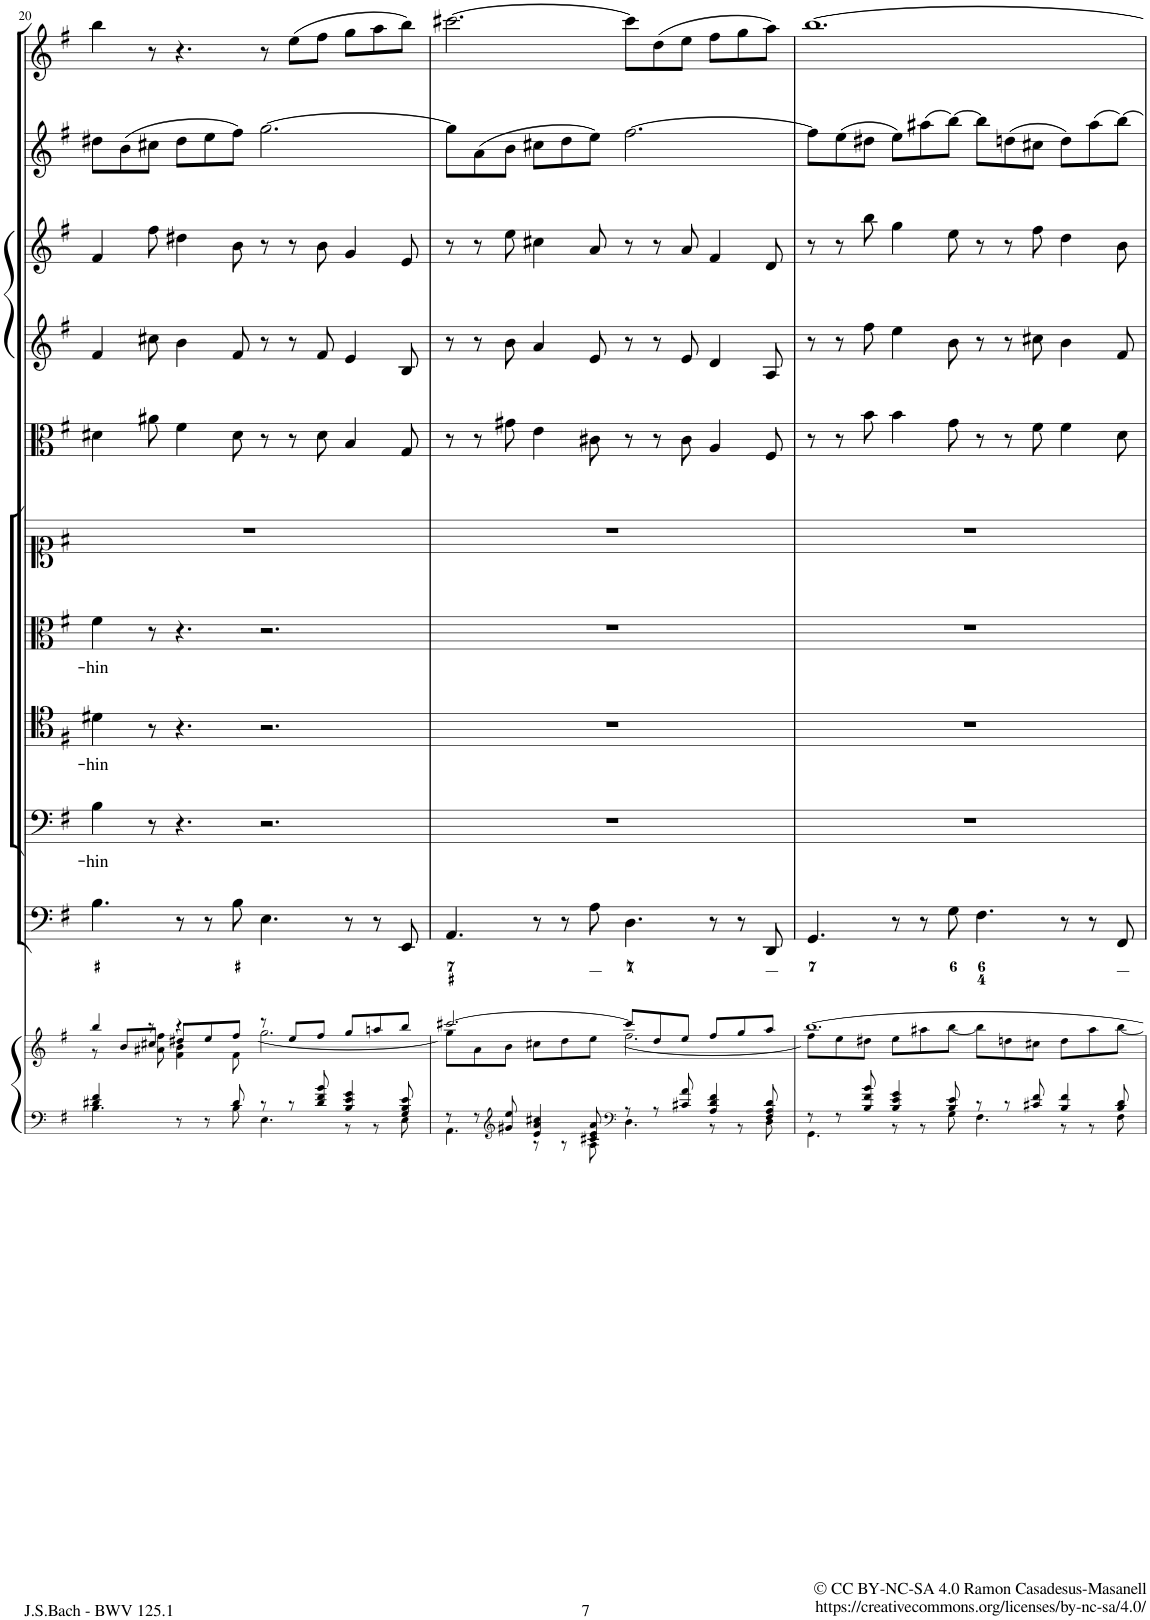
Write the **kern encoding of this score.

**kern	**kern	**kern	**kern	**text	**kern	**text	**kern	**text	**kern	**kern	**kern	**kern	**kern	**kern
*part11	*part11	*part10	*part9	*part9	*part8	*part8	*part7	*part7	*part6	*part5	*part4	*part3	*part2	*part1
*staff12	*staff11	*staff10	*staff9	*staff9	*staff8	*staff8	*staff7	*staff7	*staff6	*staff5	*staff4	*staff3	*staff2	*staff1
*I"Piano reduction	*	*I"Continuo	*I"Basso	*	*I"Tenore	*	*I"Alto	*	*I"Soprano Corno col Soprano	*I"Viola	*I"Violino II	*I"Violino I	*I"Oboe	*I"Flauto traverso
*I'Pno	*	*	*	*	*	*	*	*	*	*I'Vla	*I'Vln	*I'Vln	*I'Ob	*I'Fl
!!LO:PB:g=z
*clefF4	*clefG2	*clefF4	*clefF4	*	*clefC4	*	*clefC3	*	*clefC1	*clefC3	*clefG2	*clefG2	*clefG2	*clefG2
*k[f#]	*k[f#]	*k[f#]	*k[f#]	*	*k[f#]	*	*k[f#]	*	*k[f#]	*k[f#]	*k[f#]	*k[f#]	*k[f#]	*k[f#]
*M12/8	*M12/8	*M12/8	*M12/8	*	*M12/8	*	*M12/8	*	*M12/8	*M12/8	*M12/8	*M12/8	*M12/8	*M12/8
=20	=20	=20	=20	=20	=20	=20	=20	=20	=20	=20	=20	=20	=20	=20
*^	*^	*	*	*	*	*	*	*	*	*	*	*	*	*
*	*	*	*^	*	*	*	*	*	*	*	*	*	*	*	*	*
!	!	!	!	!	!	!	!LO:LY:b	!	!LO:LY:b	!	!LO:LY:b	!	!	!	!	!	!
4d#X/ 4f#/	4.B\	4bb/	8r	8ryy	4.B\	4B\	-hin	4d#X\	-hin	4f#\	-hin	1.r	4d#X\	4f#/	4f#/	8dd#X\L	4bb\
.	.	.	8b/L	8ryy	.	.	.	.	.	.	.	.	.	.	.	(8b\	.
8ryy	.	8r	8cc#X/J	8a#X\ 8ff#\	.	8r	.	8r	.	8r	.	.	8a#X\	8cc#X\	8ff#\	8cc#X\J	8r
8r	8ryy	4.r	8dd#X/L	4f#\ 4b\	8r	4.r	.	4.r	.	4.r	.	.	4f#\	4b\	4dd#X\	8dd#\L	4.r
8r	8ryy	.	8ee/	.	8r	.	.	.	.	.	.	.	.	.	.	8ee\	.
8d#/	8B\	.	8ff#/J	8f#\	8B\	.	.	.	.	.	.	.	8d#\	8f#/	8b\	8ff#\J)	.
8r	4.E\	8r	[2.gg\	2.ryy	4.E\	2.r	.	2.r	.	2.r	.	.	8r	8r	8r	[2.gg\	8r
8r	.	8ee/L	.	.	.	.	.	.	.	.	.	.	8r	8r	8r	.	(8ee\L
8d#/ 8f#/ 8b/	.	8ff#/J	.	.	.	.	.	.	.	.	.	.	8d#\	8f#/	8b\	.	8ff#\J
4B/ 4e/ 4g/	8r	8gg/L	.	.	8r	.	.	.	.	.	.	.	4B/	4e/	4g/	.	8gg\L
.	8r	8aan/	.	.	8r	.	.	.	.	.	.	.	.	.	.	.	8aa\
8G/ 8B/ 8e/	8E\	8bb/J	.	.	8EE/	.	.	.	.	.	.	.	8G/	8B/	8e/	.	8bb\J)
*	*	*	*v	*v	*	*	*	*	*	*	*	*	*	*	*	*	*
=21	=21	=21	=21	=21	=21	=21	=21	=21	=21	=21	=21	=21	=21	=21	=21	=21
8r	4.AA\	[2.ccc#X/	8gg\L]	4.AA/	1.r	.	1.r	.	1.r	.	1.r	8r	8r	8r	8gg\L]	[2.ccc#X\
8r	.	.	8a\	.	.	.	.	.	.	.	.	8r	8r	8r	(8a\	.
*clefG2	*	*	*	*	*	*	*	*	*	*	*	*	*	*	*	*
8g#X/ 8ee/	.	.	8b\J	.	.	.	.	.	.	.	.	8g#X\	8b\	8ee\	8b\J	.
4e/ 4a/ 4cc#X/	8r	.	8cc#X\L	8r	.	.	.	.	.	.	.	4e\	4a/	4cc#X\	8cc#X\L	.
.	8r	.	8dd\	8r	.	.	.	.	.	.	.	.	.	.	8dd\	.
8c#X/ 8e/ 8a/	8A\	.	8ee\J	8A\	.	.	.	.	.	.	.	8c#X\	8e/	8a/	8ee\J)	.
*clefF4	*	*	*	*	*	*	*	*	*	*	*	*	*	*	*	*
8r	4.D\	8ccc#/L]	[2.ff#\	4.D\	.	.	.	.	.	.	.	8r	8r	8r	[2.ff#\	8ccc#\L]
8r	.	8dd/	.	.	.	.	.	.	.	.	.	8r	8r	8r	.	(8dd\
8c#X/ 8a/	.	8ee/J	.	.	.	.	.	.	.	.	.	8c#\	8e/	8a/	.	8ee\J
4A/ 4d/ 4f#/	8r	8ff#/L	.	8r	.	.	.	.	.	.	.	4A/	4d/	4f#/	.	8ff#\L
.	8r	8gg/	.	8r	.	.	.	.	.	.	.	.	.	.	.	8gg\
8F#/ 8A/ 8d/	8D\	8aa/J	.	8DD/	.	.	.	.	.	.	.	8F#/	8A/	8d/	.	8aa\J)
=22	=22	=22	=22	=22	=22	=22	=22	=22	=22	=22	=22	=22	=22	=22	=22	=22
8r	4.GG\	[1.bb	8ff#\L]	4.GG/	1.r	.	1.r	.	1.r	.	1.r	8r	8r	8r	8ff#\L]	[1.bb
8r	.	.	8ee\	.	.	.	.	.	.	.	.	8r	8r	8r	(8ee\	.
8B/ 8f#/ 8b/	.	.	8dd#X\J	.	.	.	.	.	.	.	.	8b\	8ff#\	8bb\	8dd#X\J	.
4B/ 4e/ 4g/	8r	.	8ee\L	8r	.	.	.	.	.	.	.	4b\	4ee\	4gg\	8ee\L)	.
.	8r	.	8aa#X\	8r	.	.	.	.	.	.	.	.	.	.	(8aa#X\	.
8B/ 8e/	8G\	.	[8bb\J	8G\	.	.	.	.	.	.	.	8g\	8b\	8ee\	[8bb\J)	.
8r	4.F#\	.	8bb\L]	4.F#\	.	.	.	.	.	.	.	8r	8r	8r	8bb\L]	.
8r	.	.	8ddn\	.	.	.	.	.	.	.	.	8r	8r	8r	(8ddn\	.
8c#X/ 8f#/	.	.	8cc#X\J	.	.	.	.	.	.	.	.	8f#\	8cc#X\	8ff#\	8cc#X\J	.
4B/ 4f#/	8r	.	8dd\L	8r	.	.	.	.	.	.	.	4f#\	4b\	4dd\	8dd\L)	.
.	8r	.	8aa#\	8r	.	.	.	.	.	.	.	.	.	.	(8aa#\	.
8B/ 8d/	8F#\	.	[8bb\J	8FF#/	.	.	.	.	.	.	.	8d\	8f#/	8b\	[8bb\J)	.
*v	*v	*	*	*	*	*	*	*	*	*	*	*	*	*	*	*
*	*v	*v	*	*	*	*	*	*	*	*	*	*	*	*	*
=	=	=	=	=	=	=	=	=	=	=	=	=	=	=
*-	*-	*-	*-	*-	*-	*-	*-	*-	*-	*-	*-	*-	*-	*-
